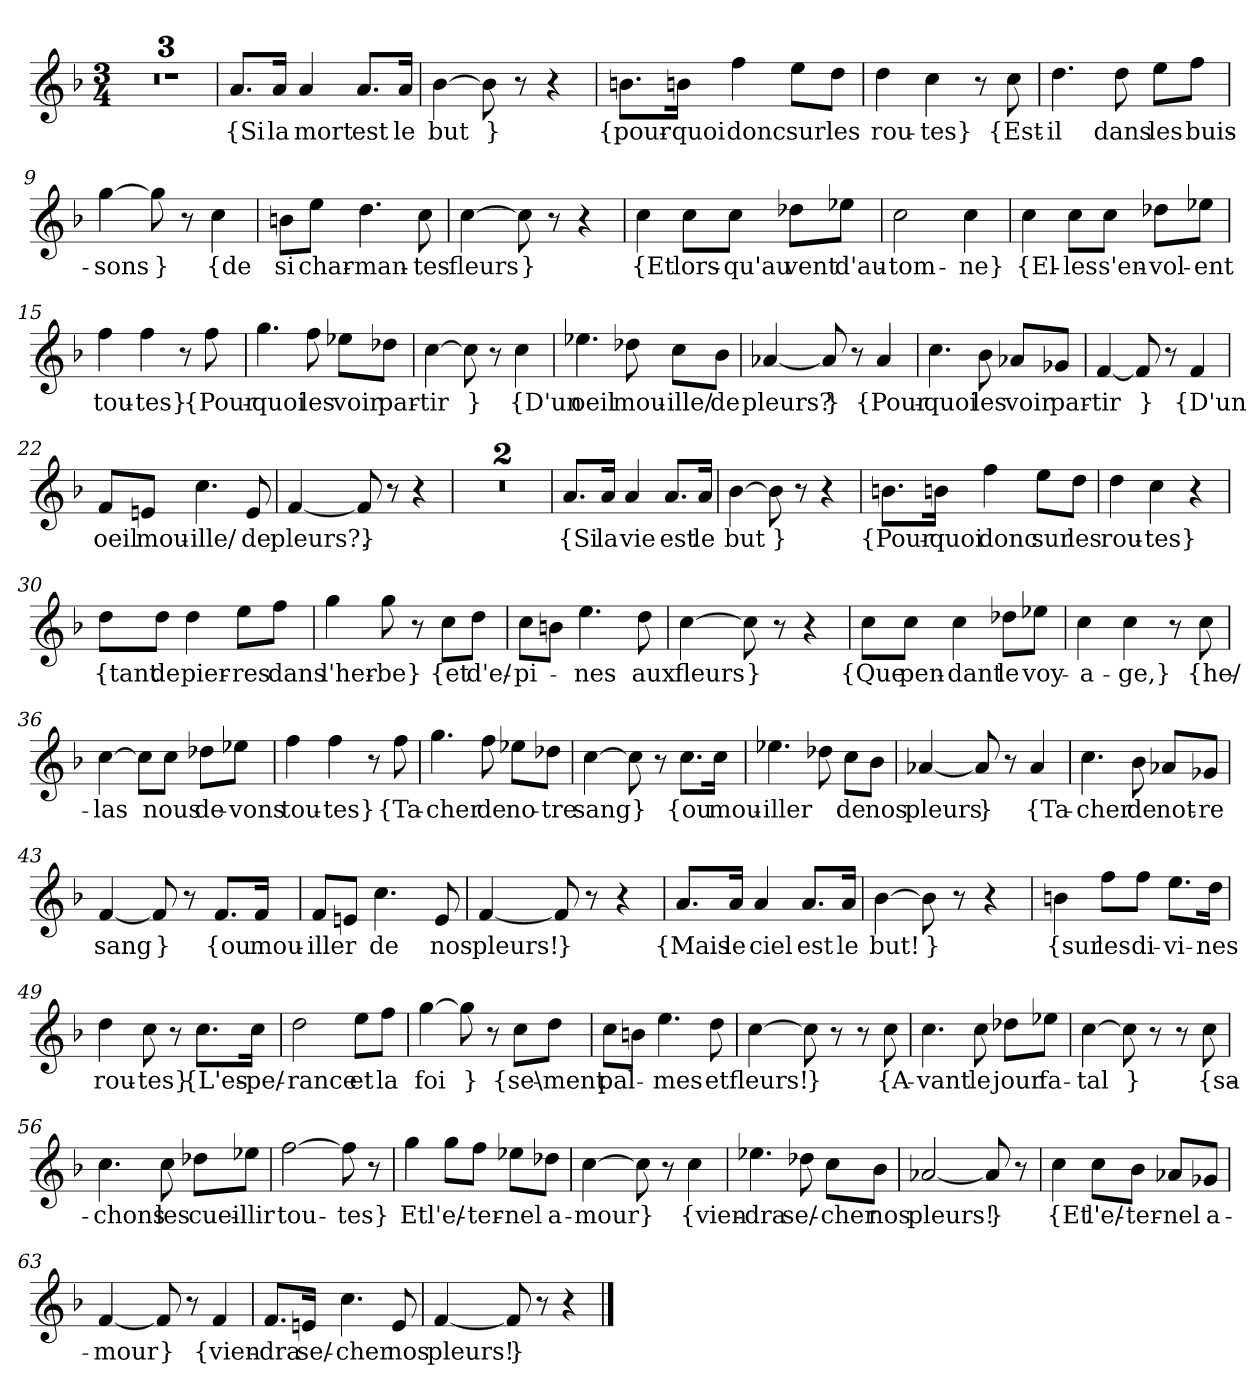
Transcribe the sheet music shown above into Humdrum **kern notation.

**kern	**text
*part1	*part1
*staff1	*staff1
*clefG2	*
*k[b-]	*
*M3/4	*
=1	=1
2.r	.
=2	=2
2.r	.
=3	=3
2.r	.
=4	=4
8.a/L	{Si
16a/Jk	la
4a	mort
8.a/L	est
16a/Jk	le
=5	=5
[4b-	but
8b-]	}
8r	.
4r	.
=6	=6
8.bn\L	{pour-
16bn\Jk	-quoi
4ff	donc
8ee\L	sur
8dd\J	les
=7	=7
4dd	rou-
4cc	-tes}
8r	.
8cc	{Est-
=8	=8
4.dd	-il
8dd	dans
8ee\L	les
8ff\J	buis-
=9	=9
[4gg	-sons
8gg]	}
8r	.
4cc	{de
=10	=10
8bn\L	si
8ee\J	char-
4.dd	-man-
8cc	-tes
=11	=11
[4cc	fleurs
8cc]	}
8r	.
4r	.
=12	=12
4cc	{Et
8cc\L	lors-
8cc\J	-qu'au
8dd-X\L	vent
8ee-X\J	d'au-
=13	=13
2cc	-tom-
4cc	-ne}
=14	=14
4cc	{El-
8cc\L	-les
8cc\J	s'en-
8dd-X\L	-vol-
8ee-X\J	-ent
=15	=15
4ff	tou-
4ff	-tes}
8r	.
8ff	{Pour-
=16	=16
4.gg	-quoi
8ff	les
8ee-X\L	voir
8dd-X\J	par-
=17	=17
[4cc	-tir
8cc]	}
8r	.
4cc	{D'un
=18	=18
4.ee-X	oeil
8dd-X	mou-
8cc\L	-ille/
8b-\J	de
=19	=19
[4a-X	pleurs?
8a-]	}
8r	.
4a-	{Pour-
=20	=20
4.cc	-quoi
8b-	les
8a-X/L	voir
8g-X/J	par-
=21	=21
[4f	-tir
8f]	}
8r	.
4f	{D'un
=22	=22
8f/L	oeil
8en/J	mou-
4.cc	-ille/
8e	de
=23	=23
[4f	pleurs?.
8f]	}
8r	.
4r	.
=24	=24
2.r	.
=25	=25
2.r	.
=26	=26
8.a/L	{Si
16a/Jk	la
4a	vie
8.a/L	est
16a/Jk	le
=27	=27
[4b-	-but
8b-]	}
8r	.
4r	.
=28	=28
8.bn\L	{Pour-
16bn\Jk	-quoi
4ff	donc
8ee\L	sur
8dd\J	les
=29	=29
4dd	rou-
4cc	-tes}
4r	.
=30	=30
8dd\L	{tant
8dd\J	de
4dd	pier-
8ee\L	-res
8ff\J	dans
=31	=31
4gg	l'her-
8gg	-be}
8r	.
8cc\L	{et
8dd\J	d'e/-
=32	=32
8cc\L	-pi-
8bn\J	.
4.ee	-nes
8dd	aux
=33	=33
[4cc	fleurs
8cc]	}
8r	.
4r	.
=34	=34
8cc\L	{Que
8cc\J	pen-
4cc	-dant
8dd-X\L	le
8ee-X\J	voy-
=35	=35
4cc	-a-
4cc	-ge,}
8r	.
8cc	{he/-
=36	=36
[4cc	-las
8cc\L]	.
8cc\J	nous
8dd-X\L	de-
8ee-X\J	-vons
=37	=37
4ff	tou-
4ff	-tes}
8r	.
8ff	{Ta-
=38	=38
4.gg	-cher
8ff	de
8ee-X\L	no-
8dd-X\J	-tre
=39	=39
[4cc	sang
8cc]	}
8r	.
8.cc\L	{ou
16cc\Jk	mou-
=40	=40
4.ee-X	-iller
8dd-X	.
8cc\L	de
8b-\J	nos
=41	=41
[4a-X	pleurs
8a-]	}
8r	.
4a-	{Ta-
=42	=42
4.cc	-cher
8b-	de
8a-X/L	not-
8g-X/J	-re
=43	=43
[4f	sang
8f]	}
8r	.
8.f/L	{ou
16f/Jk	mou-
=44	=44
8f/L	-iller
8en/J	.
4.cc	de
8e	nos
=45	=45
[4f	pleurs!
8f]	}
8r	.
4r	.
=46	=46
8.a/L	{Mais
16a/Jk	le
4a	ciel
8.a/L	est
16a/Jk	le
=47	=47
[4b-	but!
8b-]	}
8r	.
4r	.
=48	=48
4bn	{sur
8ff\L	les
8ff\J	di-
8.ee\L	-vi-
16dd\Jk	-nes
=49	=49
4dd	rou-
8cc	-tes}
8r	.
8.cc\L	{L'es-
16cc\Jk	-pe/-
=50	=50
2dd	-rance
8ee\L	et
8ff\J	la
=51	=51
[4gg	foi
8gg]	}
8r	.
8cc\L	{se\-
8dd\J	-ment
=52	=52
8cc\L	pal-
8bn\J	.
4.ee	-mes
8dd	et
=53	=53
[4cc	fleurs!
8cc]	}
8r	.
8r	.
8cc	{A-
=54	=54
4.cc	-vant
8cc	le
8dd-X\L	jour
8ee-X\J	fa-
=55	=55
[4cc	-tal
8cc]	}
8r	.
8r	.
8cc	{sa-
=56	=56
4.cc	-chons
8cc	les
8dd-X\L	cuei-
8ee-X\J	-llir
=57	=57
[2ff	tou-
8ff]	-tes}
8r	.
=58	=58
4gg	Et
8gg\L	l'e/-
8ff\J	-ter-
8ee-X\L	-nel
8dd-X\J	a-
=59	=59
[4cc	-mour
8cc]	}
8r	.
4cc	{vien-
=60	=60
4.ee-X	-dra
8dd-X	se/-
8cc\L	-cher
8b-\J	nos
=61	=61
[2a-X	pleurs!
8a-]	}
8r	.
=62	=62
4cc	{Et
8cc\L	l'e/-
8b-\J	-ter-
8a-X/L	-nel
8g-X/J	a-
=63	=63
[4f	-mour
8f]	}
8r	.
4f	{vien-
=64	=64
8.f/L	-dra
16en/Jk	se/-
4.cc	-cher
8e	nos
=65	=65
[4f	pleurs!
8f]	}
8r	.
4r	.
==	==
*-	*-
